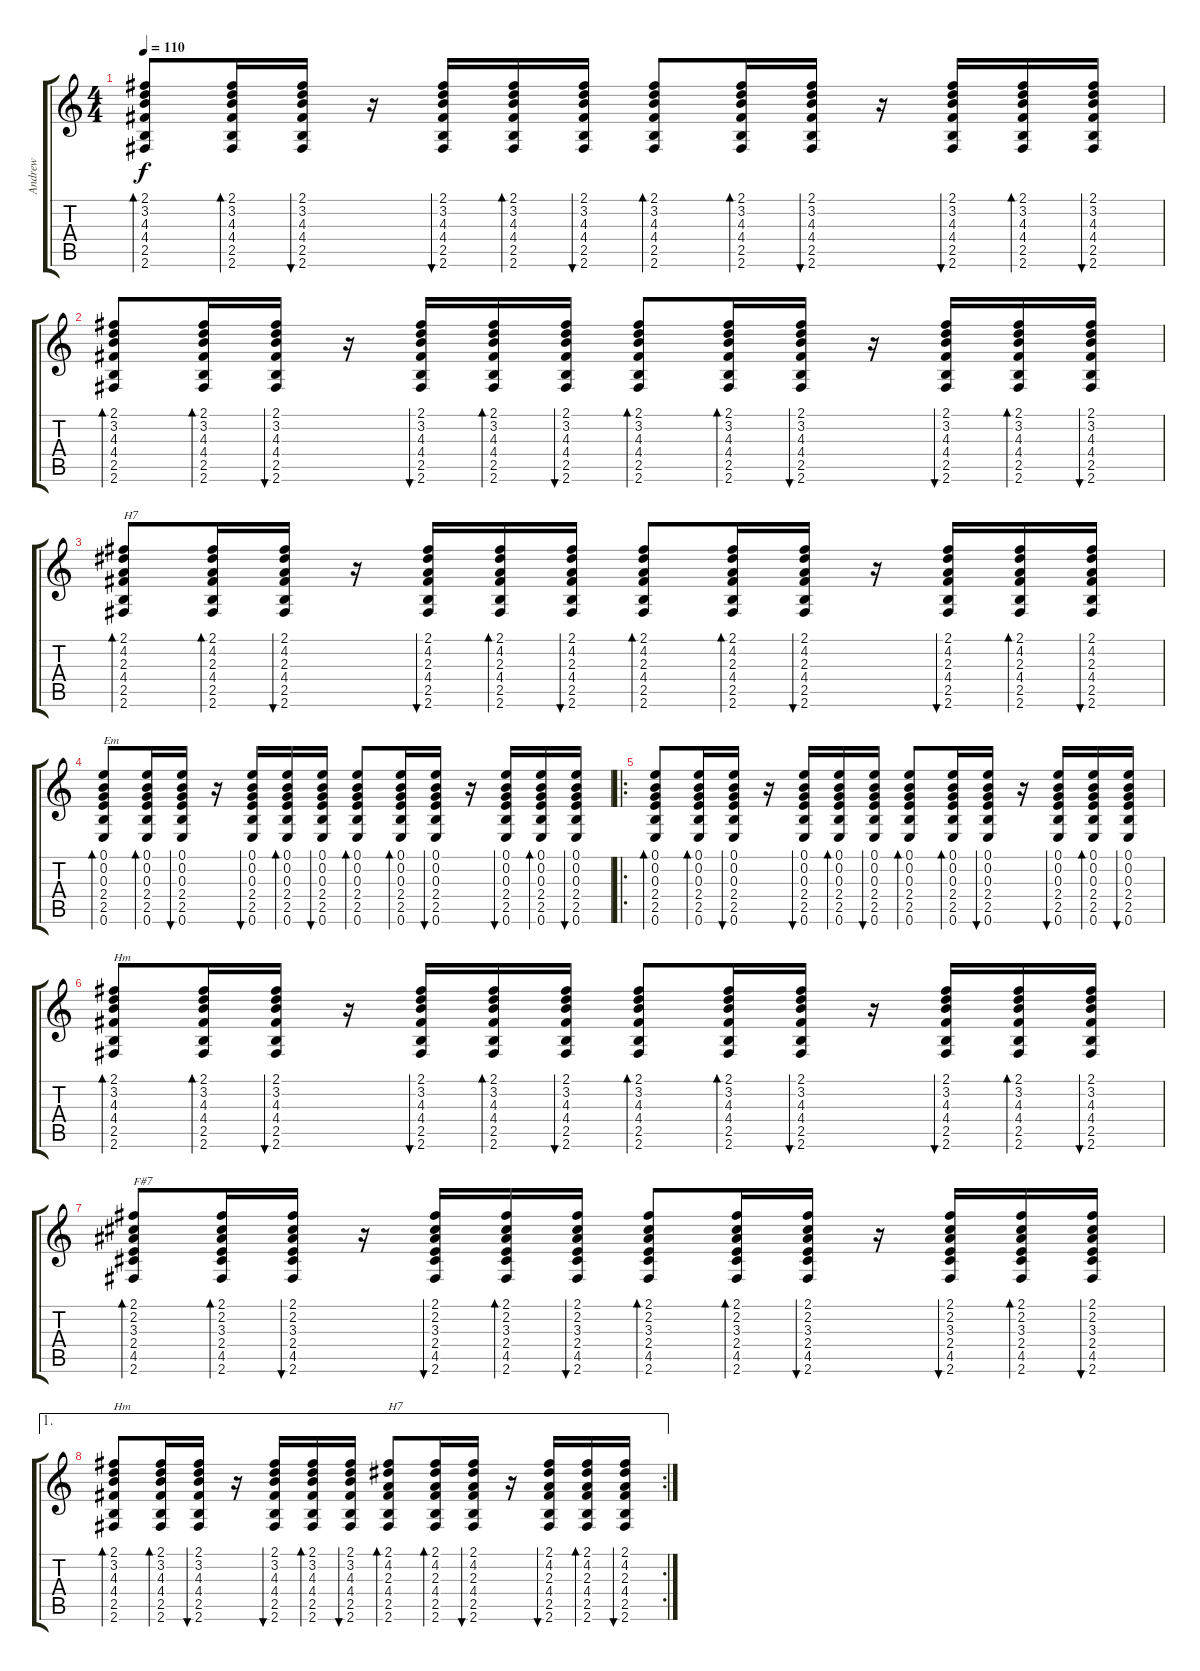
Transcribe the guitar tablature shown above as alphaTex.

\track ("Andrew" "Andrew") {instrument acousticguitarnylon}
\staff {score tabs}
\tuning (E4 B3 G3 D3 A2 E2) {hide}
\ts (4 4)
\tempo 110
\clef g2
\ks c
(2.1 3.2 4.3 4.4 2.5 2.6).8{bd 30 dy f} (2.1 3.2 4.3 4.4 2.5 2.6).16{bd 30} (2.1 3.2 4.3 4.4 2.5 2.6).16{bu 30} r.16 (2.1 3.2 4.3 4.4 2.5 2.6).16{bu 30} (2.1 3.2 4.3 4.4 2.5 2.6).16{bd 30} (2.1 3.2 4.3 4.4 2.5 2.6).16{bu 30} (2.1 3.2 4.3 4.4 2.5 2.6).8{bd 30} (2.1 3.2 4.3 4.4 2.5 2.6).16{bd 30} (2.1 3.2 4.3 4.4 2.5 2.6).16{bu 30} r.16 (2.1 3.2 4.3 4.4 2.5 2.6).16{bu 30} (2.1 3.2 4.3 4.4 2.5 2.6).16{bd 30} (2.1 3.2 4.3 4.4 2.5 2.6).16{bu 30} |
(2.1 3.2 4.3 4.4 2.5 2.6).8{bd 30} (2.1 3.2 4.3 4.4 2.5 2.6).16{bd 30} (2.1 3.2 4.3 4.4 2.5 2.6).16{bu 30} r.16 (2.1 3.2 4.3 4.4 2.5 2.6).16{bu 30} (2.1 3.2 4.3 4.4 2.5 2.6).16{bd 30} (2.1 3.2 4.3 4.4 2.5 2.6).16{bu 30} (2.1 3.2 4.3 4.4 2.5 2.6).8{bd 30} (2.1 3.2 4.3 4.4 2.5 2.6).16{bd 30} (2.1 3.2 4.3 4.4 2.5 2.6).16{bu 30} r.16 (2.1 3.2 4.3 4.4 2.5 2.6).16{bu 30} (2.1 3.2 4.3 4.4 2.5 2.6).16{bd 30} (2.1 3.2 4.3 4.4 2.5 2.6).16{bu 30} |
(2.1 4.2 2.3 4.4 2.5 2.6).8{bd 30 txt "H7"} (2.1 4.2 2.3 4.4 2.5 2.6).16{bd 30} (2.1 4.2 2.3 4.4 2.5 2.6).16{bu 30} r.16 (2.1 4.2 2.3 4.4 2.5 2.6).16{bu 30} (2.1 4.2 2.3 4.4 2.5 2.6).16{bd 30} (2.1 4.2 2.3 4.4 2.5 2.6).16{bu 30} (2.1 4.2 2.3 4.4 2.5 2.6).8{bd 30} (2.1 4.2 2.3 4.4 2.5 2.6).16{bd 30} (2.1 4.2 2.3 4.4 2.5 2.6).16{bu 30} r.16 (2.1 4.2 2.3 4.4 2.5 2.6).16{bu 30} (2.1 4.2 2.3 4.4 2.5 2.6).16{bd 30} (2.1 4.2 2.3 4.4 2.5 2.6).16{bu 30} |
(0.1 0.2 0.3 2.4 2.5 0.6).8{bd 30 txt "Em"} (0.1 0.2 0.3 2.4 2.5 0.6).16{bd 30} (0.1 0.2 0.3 2.4 2.5 0.6).16{bu 30} r.16 (0.1 0.2 0.3 2.4 2.5 0.6).16{bu 30} (0.1 0.2 0.3 2.4 2.5 0.6).16{bd 30} (0.1 0.2 0.3 2.4 2.5 0.6).16{bu 30} (0.1 0.2 0.3 2.4 2.5 0.6).8{bd 30} (0.1 0.2 0.3 2.4 2.5 0.6).16{bd 30} (0.1 0.2 0.3 2.4 2.5 0.6).16{bu 30} r.16 (0.1 0.2 0.3 2.4 2.5 0.6).16{bu 30} (0.1 0.2 0.3 2.4 2.5 0.6).16{bd 30} (0.1 0.2 0.3 2.4 2.5 0.6).16{bu 30} |
\ro
(0.1 0.2 0.3 2.4 2.5 0.6).8{bd 30} (0.1 0.2 0.3 2.4 2.5 0.6).16{bd 30} (0.1 0.2 0.3 2.4 2.5 0.6).16{bu 30} r.16 (0.1 0.2 0.3 2.4 2.5 0.6).16{bu 30} (0.1 0.2 0.3 2.4 2.5 0.6).16{bd 30} (0.1 0.2 0.3 2.4 2.5 0.6).16{bu 30} (0.1 0.2 0.3 2.4 2.5 0.6).8{bd 30} (0.1 0.2 0.3 2.4 2.5 0.6).16{bd 30} (0.1 0.2 0.3 2.4 2.5 0.6).16{bu 30} r.16 (0.1 0.2 0.3 2.4 2.5 0.6).16{bu 30} (0.1 0.2 0.3 2.4 2.5 0.6).16{bd 30} (0.1 0.2 0.3 2.4 2.5 0.6).16{bu 30} |
(2.1 3.2 4.3 4.4 2.5 2.6).8{bd 30 txt "Hm"} (2.1 3.2 4.3 4.4 2.5 2.6).16{bd 30} (2.1 3.2 4.3 4.4 2.5 2.6).16{bu 30} r.16 (2.1 3.2 4.3 4.4 2.5 2.6).16{bu 30} (2.1 3.2 4.3 4.4 2.5 2.6).16{bd 30} (2.1 3.2 4.3 4.4 2.5 2.6).16{bu 30} (2.1 3.2 4.3 4.4 2.5 2.6).8{bd 30} (2.1 3.2 4.3 4.4 2.5 2.6).16{bd 30} (2.1 3.2 4.3 4.4 2.5 2.6).16{bu 30} r.16 (2.1 3.2 4.3 4.4 2.5 2.6).16{bu 30} (2.1 3.2 4.3 4.4 2.5 2.6).16{bd 30} (2.1 3.2 4.3 4.4 2.5 2.6).16{bu 30} |
(2.1 2.2 3.3 2.4 4.5 2.6).8{bd 30 txt "F#7"} (2.1 2.2 3.3 2.4 4.5 2.6).16{bd 30} (2.1 2.2 3.3 2.4 4.5 2.6).16{bu 30} r.16 (2.1 2.2 3.3 2.4 4.5 2.6).16{bu 30} (2.1 2.2 3.3 2.4 4.5 2.6).16{bd 30} (2.1 2.2 3.3 2.4 4.5 2.6).16{bu 30} (2.1 2.2 3.3 2.4 4.5 2.6).8{bd 30} (2.1 2.2 3.3 2.4 4.5 2.6).16{bd 30} (2.1 2.2 3.3 2.4 4.5 2.6).16{bu 30} r.16 (2.1 2.2 3.3 2.4 4.5 2.6).16{bu 30} (2.1 2.2 3.3 2.4 4.5 2.6).16{bd 30} (2.1 2.2 3.3 2.4 4.5 2.6).16{bu 30} |
\ae 1
\rc 2
(2.1 3.2 4.3 4.4 2.5 2.6).8{bd 30 txt "Hm"} (2.1 3.2 4.3 4.4 2.5 2.6).16{bd 30} (2.1 3.2 4.3 4.4 2.5 2.6).16{bu 30} r.16 (2.1 3.2 4.3 4.4 2.5 2.6).16{bu 30} (2.1 3.2 4.3 4.4 2.5 2.6).16{bd 30} (2.1 3.2 4.3 4.4 2.5 2.6).16{bu 30} (2.1 4.2 2.3 4.4 2.5 2.6).8{bd 30 txt "H7"} (2.1 4.2 2.3 4.4 2.5 2.6).16{bd 30} (2.1 4.2 2.3 4.4 2.5 2.6).16{bu 30} r.16 (2.1 4.2 2.3 4.4 2.5 2.6).16{bu 30} (2.1 4.2 2.3 4.4 2.5 2.6).16{bd 30} (2.1 4.2 2.3 4.4 2.5 2.6).16{bu 30}
